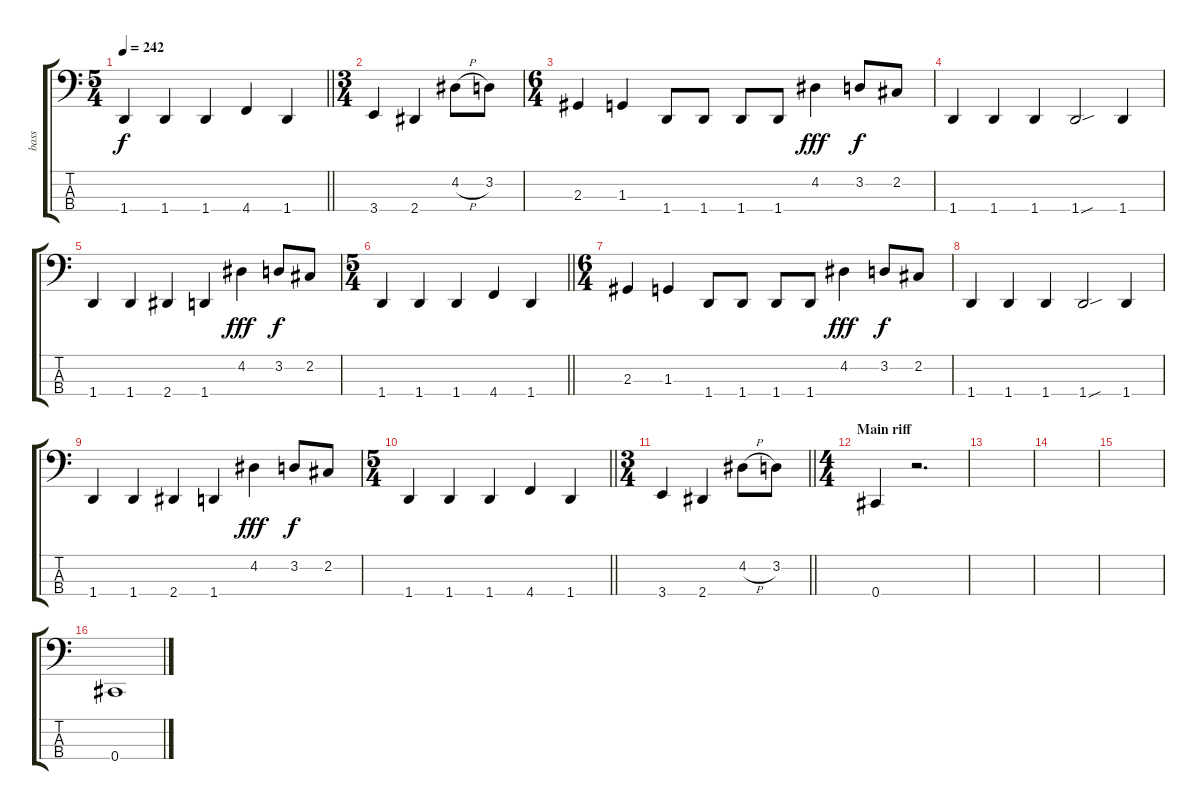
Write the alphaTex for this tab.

\track ("bass" "bass") {instrument electricbasspick}
\staff {score tabs}
\tuning (E2 B1 Gb1 Db1) {hide}
\ts (5 4)
\tempo 242
\clef f4
\barLineRight lightlight
\ks c
1.4.4{dy f} 1.4.4 1.4.4 4.4.4 1.4.4 |
\ts (3 4)
3.4.4 2.4.4 4.2{h}.8 3.2.8 |
\ts (6 4)
2.3.4 1.3.4 1.4.8 1.4.8 1.4.8 1.4.8 4.2.4{dy fff} 3.2.8{dy f} 2.2.8 |
1.4.4 1.4.4 1.4.4 1.4{sou}.2 1.4.4 |
1.4.4 1.4.4 2.4.4 1.4.4 4.2.4{dy fff} 3.2.8{dy f} 2.2.8 |
\ts (5 4)
\barLineRight lightlight
1.4.4 1.4.4 1.4.4 4.4.4 1.4.4 |
\ts (6 4)
2.3.4 1.3.4 1.4.8 1.4.8 1.4.8 1.4.8 4.2.4{dy fff} 3.2.8{dy f} 2.2.8 |
1.4.4 1.4.4 1.4.4 1.4{sou}.2 1.4.4 |
1.4.4 1.4.4 2.4.4 1.4.4 4.2.4{dy fff} 3.2.8{dy f} 2.2.8 |
\ts (5 4)
\barLineRight lightlight
1.4.4 1.4.4 1.4.4 4.4.4 1.4.4 |
\ts (3 4)
\barLineRight lightlight
3.4.4 2.4.4 4.2{h}.8 3.2.8 |
\ts (4 4)
\section ("" "Main riff")
0.4.4 r.2{d} |
|
|
|
0.4.1
